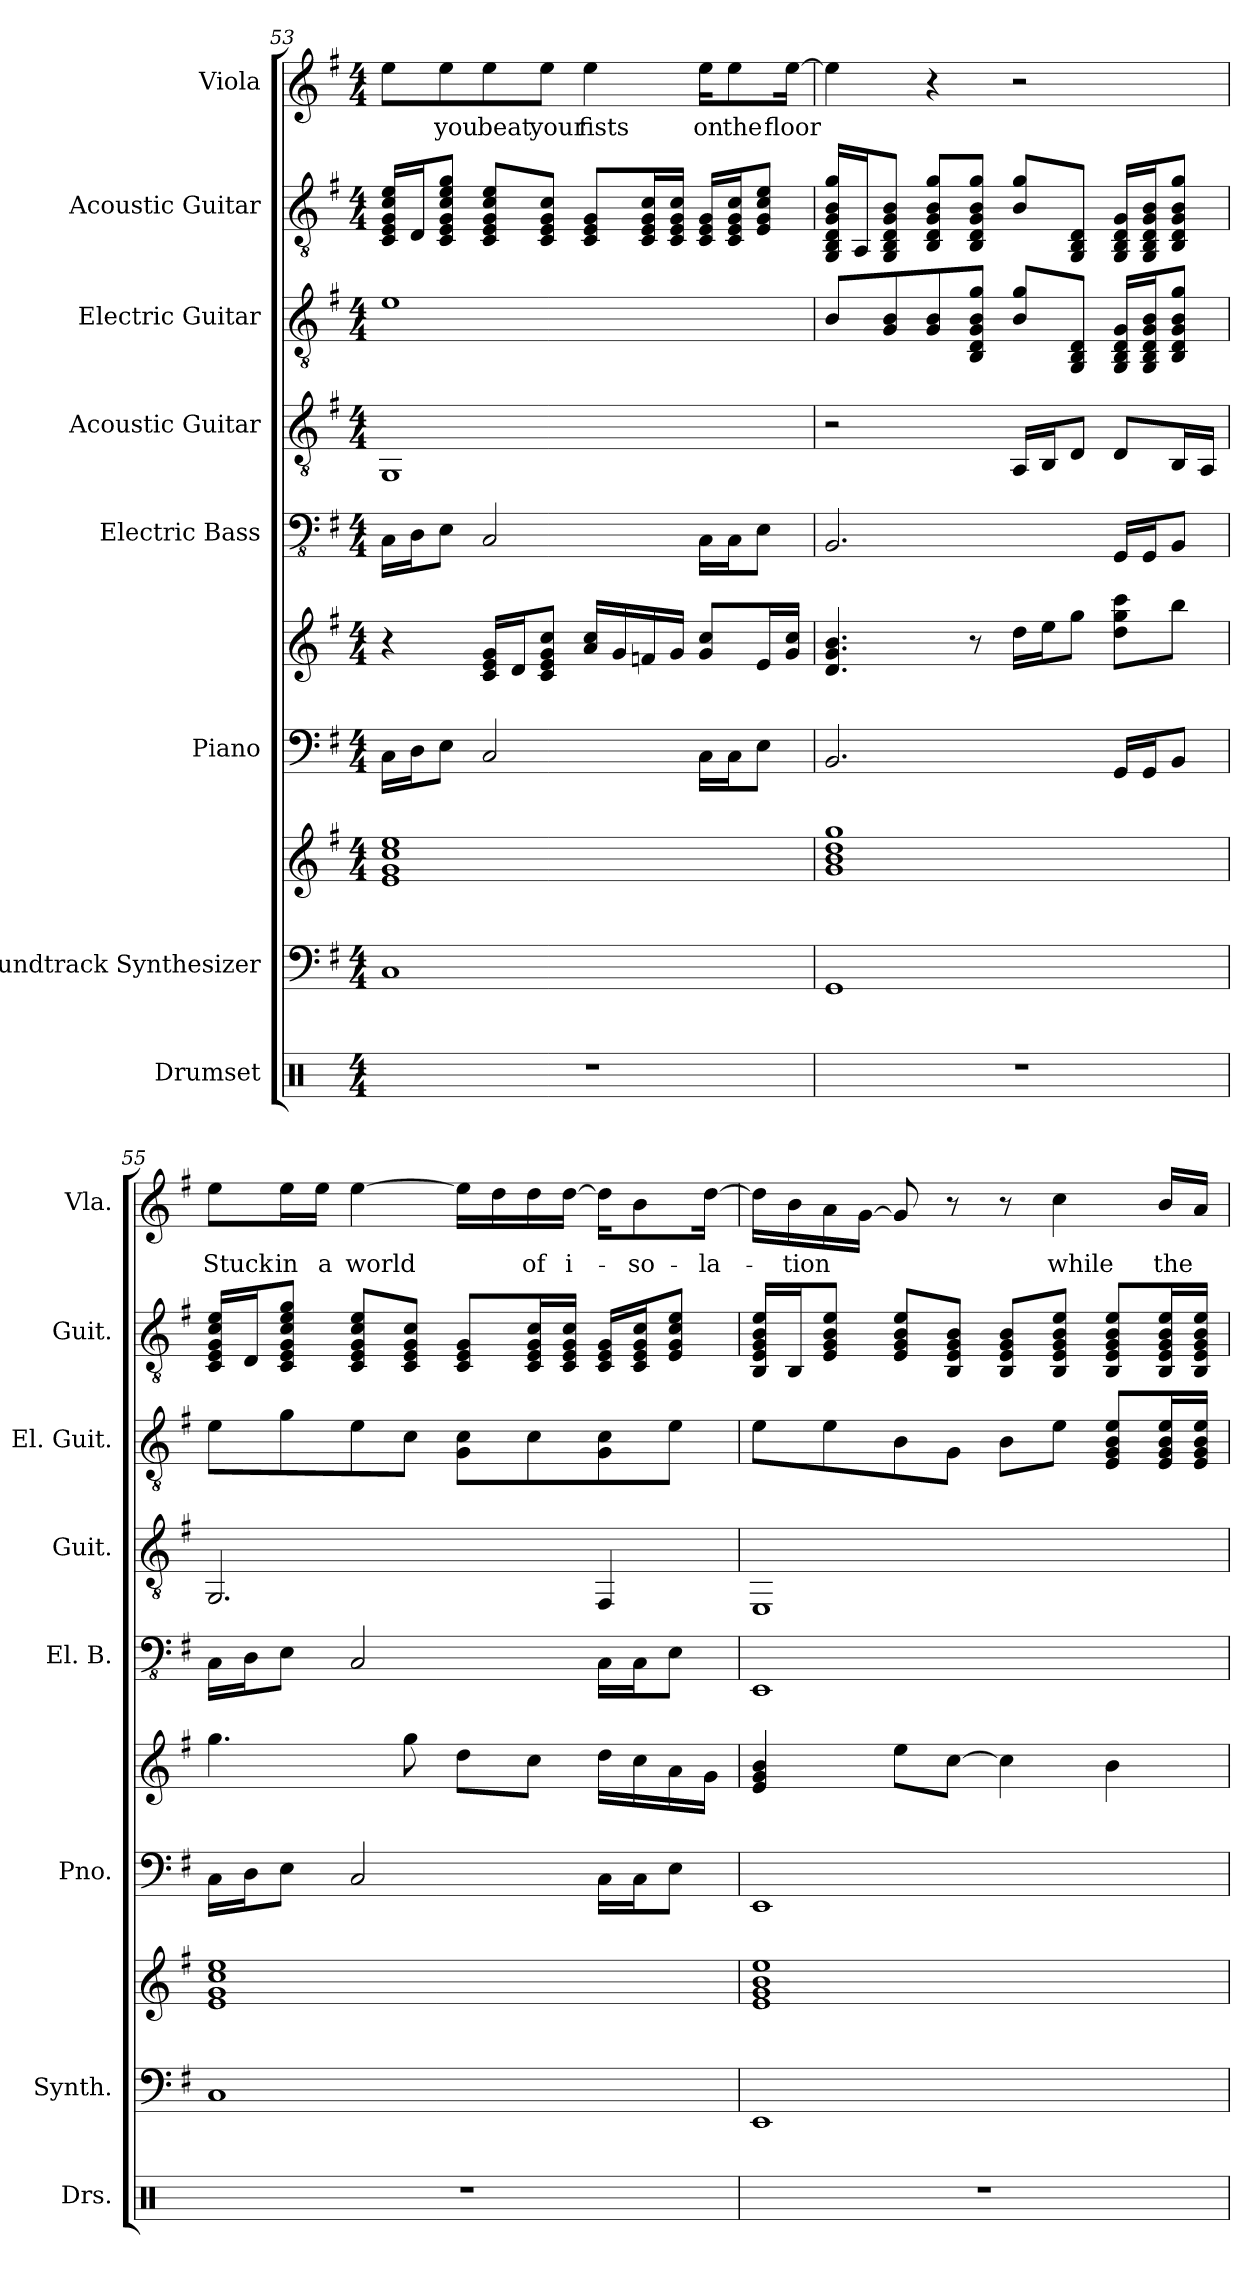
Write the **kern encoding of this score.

**kern	**kern	**kern	**kern	**kern	**kern	**kern	**kern	**kern	**kern	**text
*part8	*part7	*part7	*part6	*part6	*part5	*part4	*part3	*part2	*part1	*part1
*staff10	*staff9	*staff8	*staff7	*staff6	*staff5	*staff4	*staff3	*staff2	*staff1	*staff1
*I"Drumset	*I"Soundtrack Synthesizer	*	*I"Piano	*	*I"Electric Bass	*I"Acoustic Guitar	*I"Electric Guitar	*I"Acoustic Guitar	*I"Viola	*
*I'Drs.	*I'Synth.	*	*I'Pno.	*	*I'El. B.	*I'Guit.	*I'El. Guit.	*I'Guit.	*I'Vla.	*
!!LO:PB:g=z
*clefX	*clefF4	*clefG2	*clefF4	*clefG2	*clefFv4	*clefGv2	*clefGv2	*clefGv2	*clefG2	*
*k[]	*k[f#]	*k[f#]	*k[f#]	*k[f#]	*k[f#]	*k[f#]	*k[f#]	*k[f#]	*k[f#]	*
*M4/4	*M4/4	*M4/4	*M4/4	*M4/4	*M4/4	*M4/4	*M4/4	*M4/4	*M4/4	*
=53	=53	=53	=53	=53	=53	=53	=53	=53	=53	=53
1r	1C	1e 1g 1cc 1ee	16C\LL	4r	16CC\LL	1GG	1e	16C/ 16E/ 16G/ 16c/ 16e/LL	8ee\L	.
.	.	.	16D\J	.	16DD\J	.	.	16D/J	.	.
.	.	.	8E\J	.	8EE\J	.	.	8C/ 8E/ 8G/ 8c/ 8e/ 8g/J	8ee\	you
.	.	.	2C/	16c/ 16e/ 16g/LL	2CC/	.	.	8C/ 8E/ 8G/ 8c/ 8e/L	8ee\	beat
.	.	.	.	16d/J	.	.	.	.	.	.
.	.	.	.	8c/ 8e/ 8g/ 8cc/J	.	.	.	8C/ 8E/ 8G/ 8c/J	8ee\J	your
.	.	.	.	16a/ 16cc/LL	.	.	.	8C/ 8E/ 8G/L	4ee\	fists
.	.	.	.	16g/	.	.	.	.	.	.
.	.	.	.	16fn/	.	.	.	16C/ 16E/ 16G/ 16c/L	.	.
.	.	.	.	16g/JJ	.	.	.	16C/ 16E/ 16G/ 16c/JJ	.	.
.	.	.	16C\LL	8g/ 8cc/L	16CC\LL	.	.	16C/ 16E/ 16G/LL	16ee\KL	on
.	.	.	16C\J	.	16CC\J	.	.	16C/ 16E/ 16G/ 16c/J	8ee\	the
.	.	.	8E\J	16e/L	8EE\J	.	.	8E/ 8G/ 8c/ 8e/J	.	.
.	.	.	.	16g/ 16cc/JJ	.	.	.	.	[16ee\Jk	floor
=54	=54	=54	=54	=54	=54	=54	=54	=54	=54	=54
1r	1GG	1g 1b 1dd 1gg	2.BB/	4.d/ 4.g/ 4.b/	2.BBB/	2r	8B/L	16GG/ 16BB/ 16D/ 16G/ 16B/ 16g/LL	4ee\]	.
.	.	.	.	.	.	.	.	16AA/J	.	.
.	.	.	.	.	.	.	8G/ 8B/	8GG/ 8BB/ 8D/ 8G/ 8B/J	.	.
.	.	.	.	.	.	.	8G/ 8B/	8BB/ 8D/ 8G/ 8B/ 8g/L	4r	.
.	.	.	.	8r	.	.	8BB/ 8D/ 8G/ 8B/ 8g/J	8BB/ 8D/ 8G/ 8B/ 8g/J	.	.
.	.	.	.	16dd\LL	.	16AA/LL	8B/ 8g/L	8B/ 8g/L	2r	.
.	.	.	.	16ee\J	.	16BB/J	.	.	.	.
.	.	.	.	8gg\J	.	8D/J	8GG/ 8BB/ 8D/J	8GG/ 8BB/ 8D/J	.	.
.	.	.	16GG/LL	8dd\ 8gg\ 8ccc\L	16GGG/LL	8D/L	16GG/ 16BB/ 16D/ 16G/LL	16GG/ 16BB/ 16D/ 16G/LL	.	.
.	.	.	16GG/J	.	16GGG/J	.	16GG/ 16BB/ 16D/ 16G/ 16B/J	16GG/ 16BB/ 16D/ 16G/ 16B/J	.	.
.	.	.	8BB/J	8bb\J	8BBB/J	16BB/L	8BB/ 8D/ 8G/ 8B/ 8g/J	8BB/ 8D/ 8G/ 8B/ 8g/J	.	.
.	.	.	.	.	.	16AA/JJ	.	.	.	.
=55	=55	=55	=55	=55	=55	=55	=55	=55	=55	=55
1r	1C	1e 1g 1cc 1ee	16C\LL	4.gg\	16CC\LL	2.GG/	8e\L	16C/ 16E/ 16G/ 16c/ 16e/LL	8ee\L	Stuck
.	.	.	16D\J	.	16DD\J	.	.	16D/J	.	.
.	.	.	8E\J	.	8EE\J	.	8g\	8C/ 8E/ 8G/ 8c/ 8e/ 8g/J	16ee\L	in
.	.	.	.	.	.	.	.	.	16ee\JJ	a
.	.	.	2C/	.	2CC/	.	8e\	8C/ 8E/ 8G/ 8c/ 8e/L	[4ee\	world
.	.	.	.	8gg\	.	.	8c\J	8C/ 8E/ 8G/ 8c/J	.	.
.	.	.	.	8dd\L	.	.	8G\ 8c\L	8C/ 8E/ 8G/L	16ee\LL]	.
.	.	.	.	.	.	.	.	.	16dd\	.
.	.	.	.	8cc\J	.	.	8c\	16C/ 16E/ 16G/ 16c/L	16dd\	of
.	.	.	.	.	.	.	.	16C/ 16E/ 16G/ 16c/JJ	[16dd\JJ	i-
.	.	.	16C\LL	16dd\LL	16CC\LL	4FF#/	8G\ 8c\	16C/ 16E/ 16G/LL	16dd\KL]	.
.	.	.	16C\J	16cc\	16CC\J	.	.	16C/ 16E/ 16G/ 16c/J	8b\	-so-
.	.	.	8E\J	16a\	8EE\J	.	8e\J	8E/ 8G/ 8c/ 8e/J	.	.
.	.	.	.	16g\JJ	.	.	.	.	[16dd\Jk	-la-
!!LO:PB:g=z
=56	=56	=56	=56	=56	=56	=56	=56	=56	=56	=56
1r	1EE	1e 1g 1b 1ee	1EE	4e/ 4g/ 4b/	1EEE	1EE	8e\L	16BB/ 16E/ 16G/ 16B/ 16e/LL	16dd\LL]	.
.	.	.	.	.	.	.	.	16BB/J	16b\	-tion
.	.	.	.	.	.	.	8e\	8E/ 8G/ 8B/ 8e/J	16a\	.
.	.	.	.	.	.	.	.	.	[16g\JJ	.
.	.	.	.	8ee\L	.	.	8B\	8E/ 8G/ 8B/ 8e/L	8g/]	.
.	.	.	.	[8cc\J	.	.	8G\J	8BB/ 8E/ 8G/ 8B/J	8r	.
.	.	.	.	4cc\]	.	.	8B\L	8BB/ 8E/ 8G/ 8B/L	8r	.
.	.	.	.	.	.	.	8e\J	8BB/ 8E/ 8G/ 8B/ 8e/J	4cc\	while
.	.	.	.	4b\	.	.	8E/ 8G/ 8B/ 8e/L	8BB/ 8E/ 8G/ 8B/ 8e/L	.	.
.	.	.	.	.	.	.	16E/ 16G/ 16B/ 16e/L	16BB/ 16E/ 16G/ 16B/ 16e/L	16b/LL	the
.	.	.	.	.	.	.	16E/ 16G/ 16B/ 16e/JJ	16BB/ 16E/ 16G/ 16B/ 16e/JJ	16a/JJ	.
=	=	=	=	=	=	=	=	=	=	=
*-	*-	*-	*-	*-	*-	*-	*-	*-	*-	*-
